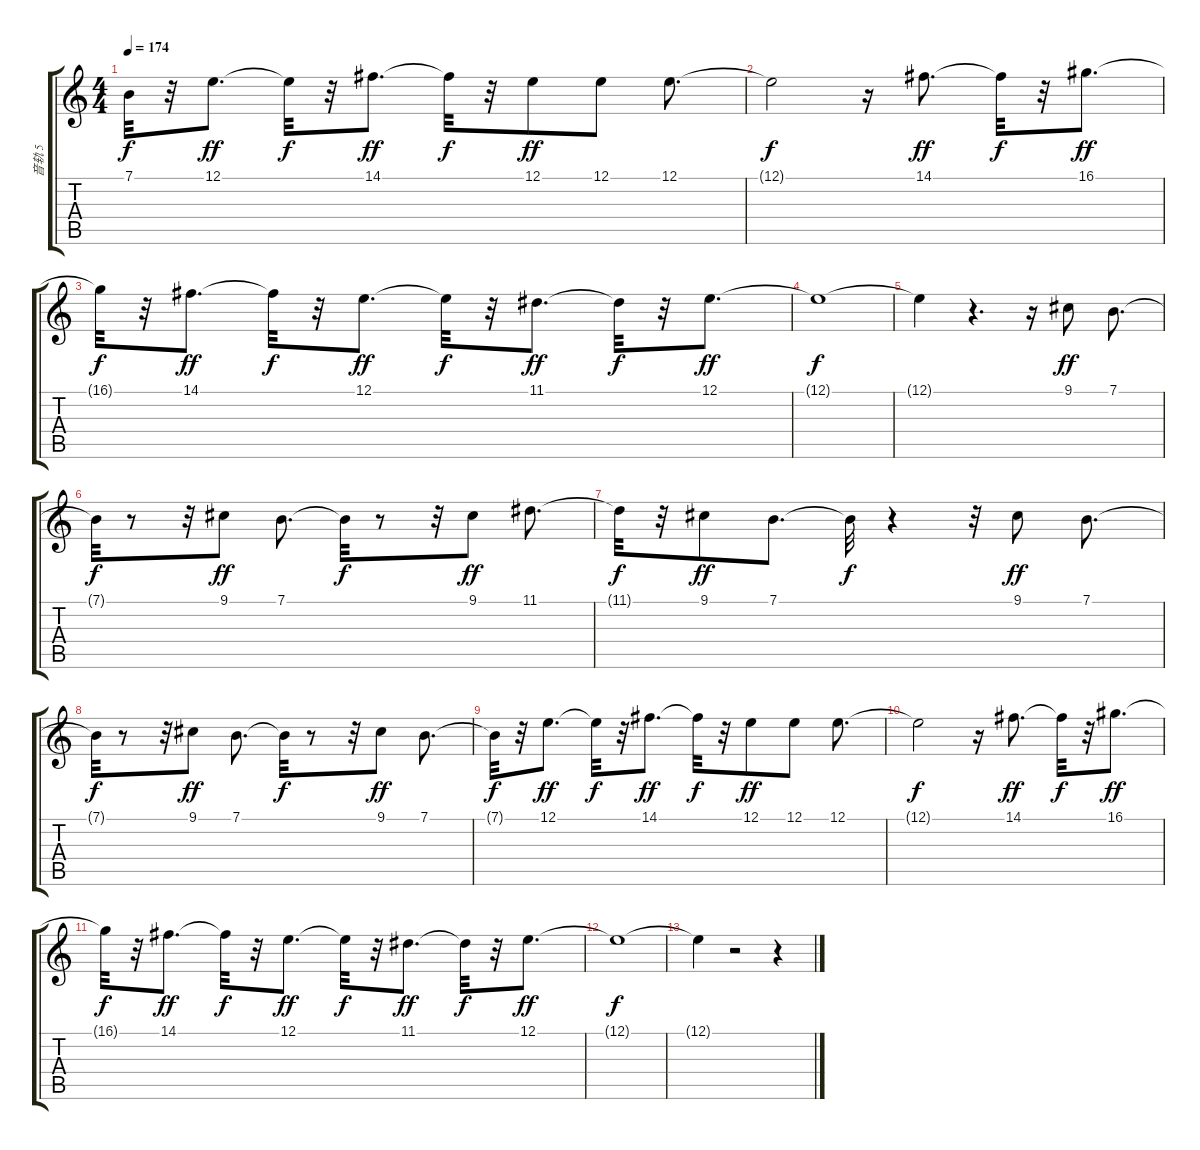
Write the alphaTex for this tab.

\track ("音轨 5" "音轨 5") {instrument trumpet}
\staff {score tabs}
\tuning (E4 B3 G3 D3 A2 E2) {hide}
\ts (4 4)
\tempo 174
\clef g2
\ks c
7.1{t}.32{dy f} r.32 12.1.8{d dy ff} 12.1{t}.32{dy f} r.32 14.1.8{d dy ff} 14.1{t}.32{dy f} r.32 12.1.8{dy ff} 12.1.8 12.1.8{d} |
12.1{t}.2{dy f} r.16 14.1.8{d dy ff} 14.1{t}.32{dy f} r.32 16.1.8{d dy ff} |
16.1{t}.32{dy f} r.32 14.1.8{d dy ff} 14.1{t}.32{dy f} r.32 12.1.8{d dy ff} 12.1{t}.32{dy f} r.32 11.1.8{d dy ff} 11.1{t}.32{dy f} r.32 12.1.8{d dy ff} |
12.1{t}.1{dy f} |
12.1{t}.4 r.4{d} r.16 9.1.8{dy ff} 7.1.8{d} |
7.1{t}.32{dy f} r.8 r.32 9.1.8{dy ff} 7.1.8{d} 7.1{t}.32{dy f} r.8 r.32 9.1.8{dy ff} 11.1.8{d} |
11.1{t}.32{dy f} r.32 9.1.8{dy ff} 7.1.8{d} 7.1{t}.32{dy f} r.4 r.32 9.1.8{dy ff} 7.1.8{d} |
7.1{t}.32{dy f} r.8 r.32 9.1.8{dy ff} 7.1.8{d} 7.1{t}.32{dy f} r.8 r.32 9.1.8{dy ff} 7.1.8{d} |
7.1{t}.32{dy f} r.32 12.1.8{d dy ff} 12.1{t}.32{dy f} r.32 14.1.8{d dy ff} 14.1{t}.32{dy f} r.32 12.1.8{dy ff} 12.1.8 12.1.8{d} |
12.1{t}.2{dy f} r.16 14.1.8{d dy ff} 14.1{t}.32{dy f} r.32 16.1.8{d dy ff} |
16.1{t}.32{dy f} r.32 14.1.8{d dy ff} 14.1{t}.32{dy f} r.32 12.1.8{d dy ff} 12.1{t}.32{dy f} r.32 11.1.8{d dy ff} 11.1{t}.32{dy f} r.32 12.1.8{d dy ff} |
12.1{t}.1{dy f} |
12.1{t}.4 r.2 r.4
